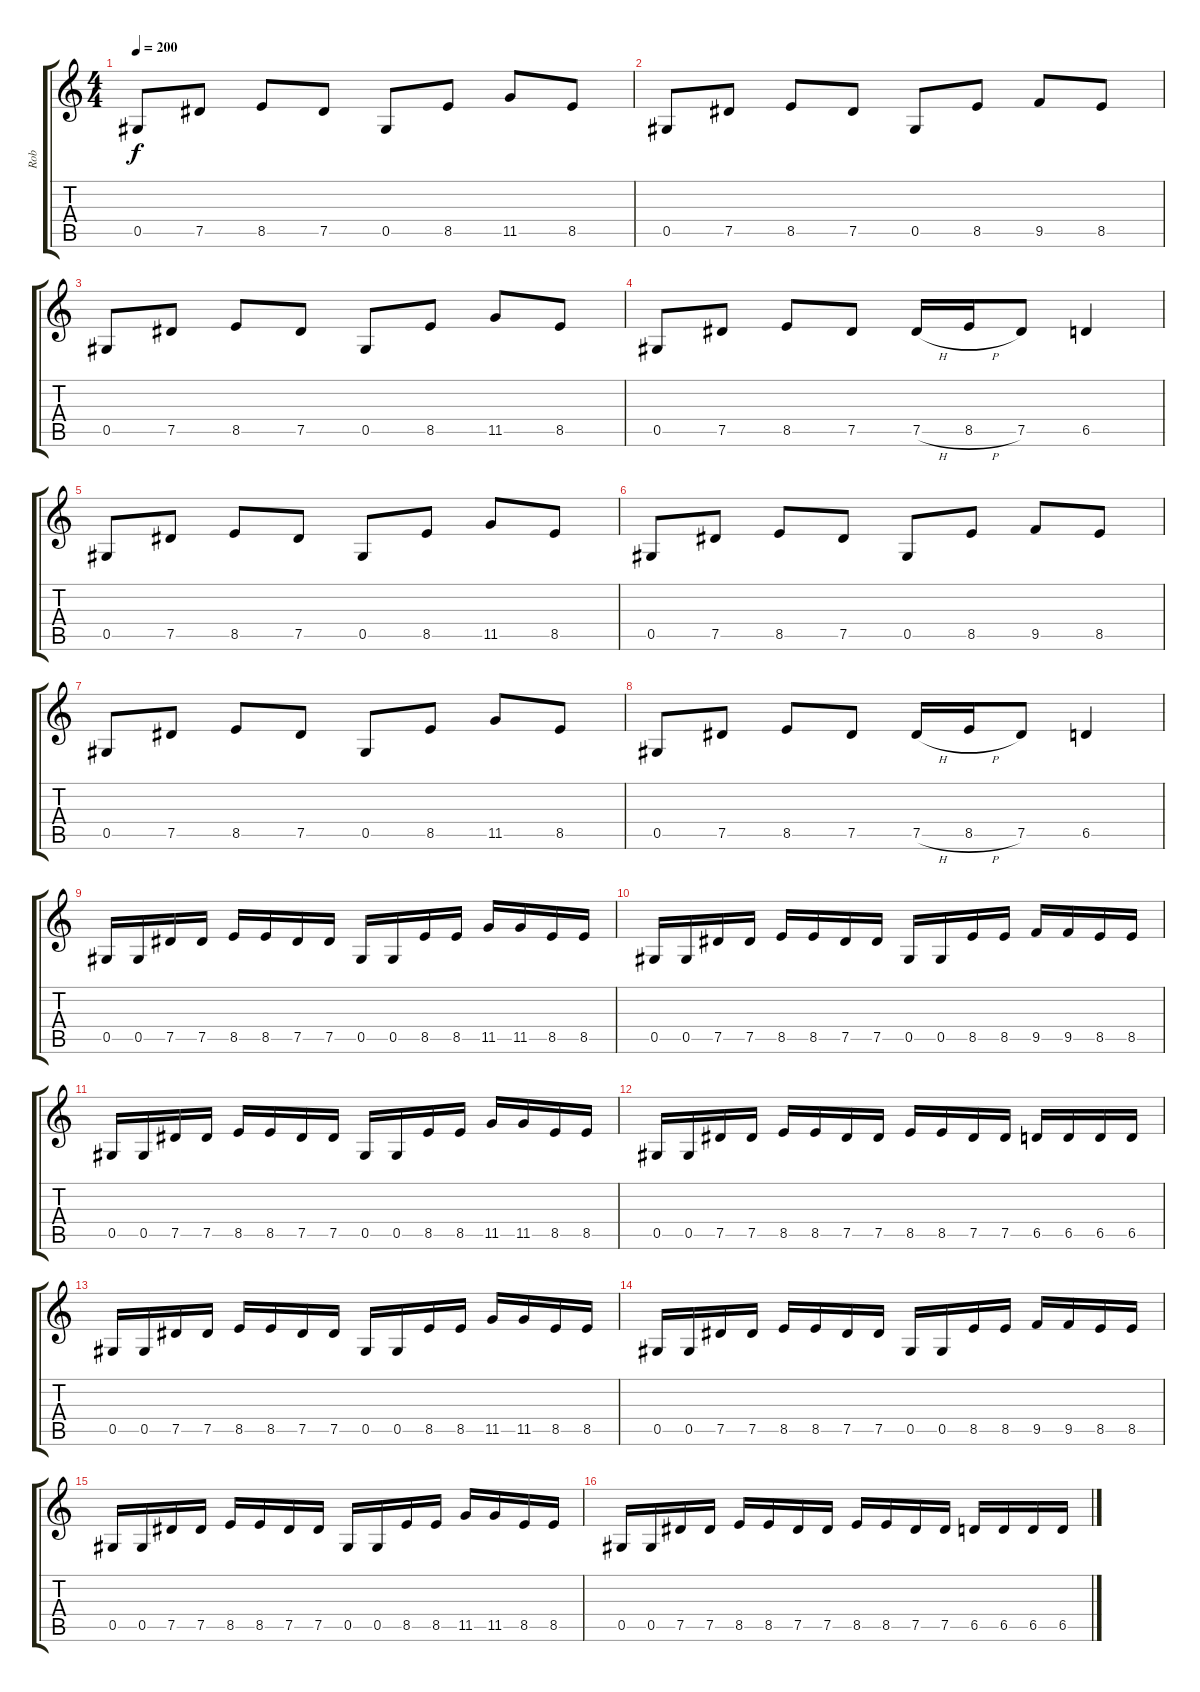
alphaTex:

\track ("Rob" "Rob") {instrument overdrivenguitar}
\staff {score tabs}
\tuning (Eb4 Bb3 Gb3 Db3 Ab2 Eb2) {hide}
\ts (4 4)
\tempo 200
\clef g2
\ks c
0.5.8{dy f} 7.5.8 8.5.8 7.5.8 0.5.8 8.5.8 11.5.8 8.5.8 |
0.5.8 7.5.8 8.5.8 7.5.8 0.5.8 8.5.8 9.5.8 8.5.8 |
0.5.8 7.5.8 8.5.8 7.5.8 0.5.8 8.5.8 11.5.8 8.5.8 |
0.5.8 7.5.8 8.5.8 7.5.8 7.5{h}.16 8.5{h}.16 7.5.8 6.5.4 |
0.5.8 7.5.8 8.5.8 7.5.8 0.5.8 8.5.8 11.5.8 8.5.8 |
0.5.8 7.5.8 8.5.8 7.5.8 0.5.8 8.5.8 9.5.8 8.5.8 |
0.5.8 7.5.8 8.5.8 7.5.8 0.5.8 8.5.8 11.5.8 8.5.8 |
0.5.8 7.5.8 8.5.8 7.5.8 7.5{h}.16 8.5{h}.16 7.5.8 6.5.4 |
0.5.16 0.5.16 7.5.16 7.5.16 8.5.16 8.5.16 7.5.16 7.5.16 0.5.16 0.5.16 8.5.16 8.5.16 11.5.16 11.5.16 8.5.16 8.5.16 |
0.5.16 0.5.16 7.5.16 7.5.16 8.5.16 8.5.16 7.5.16 7.5.16 0.5.16 0.5.16 8.5.16 8.5.16 9.5.16 9.5.16 8.5.16 8.5.16 |
0.5.16 0.5.16 7.5.16 7.5.16 8.5.16 8.5.16 7.5.16 7.5.16 0.5.16 0.5.16 8.5.16 8.5.16 11.5.16 11.5.16 8.5.16 8.5.16 |
0.5.16 0.5.16 7.5.16 7.5.16 8.5.16 8.5.16 7.5.16 7.5.16 8.5.16 8.5.16 7.5.16 7.5.16 6.5.16 6.5.16 6.5.16 6.5.16 |
0.5.16 0.5.16 7.5.16 7.5.16 8.5.16 8.5.16 7.5.16 7.5.16 0.5.16 0.5.16 8.5.16 8.5.16 11.5.16 11.5.16 8.5.16 8.5.16 |
0.5.16 0.5.16 7.5.16 7.5.16 8.5.16 8.5.16 7.5.16 7.5.16 0.5.16 0.5.16 8.5.16 8.5.16 9.5.16 9.5.16 8.5.16 8.5.16 |
0.5.16 0.5.16 7.5.16 7.5.16 8.5.16 8.5.16 7.5.16 7.5.16 0.5.16 0.5.16 8.5.16 8.5.16 11.5.16 11.5.16 8.5.16 8.5.16 |
0.5.16 0.5.16 7.5.16 7.5.16 8.5.16 8.5.16 7.5.16 7.5.16 8.5.16 8.5.16 7.5.16 7.5.16 6.5.16 6.5.16 6.5.16 6.5.16
